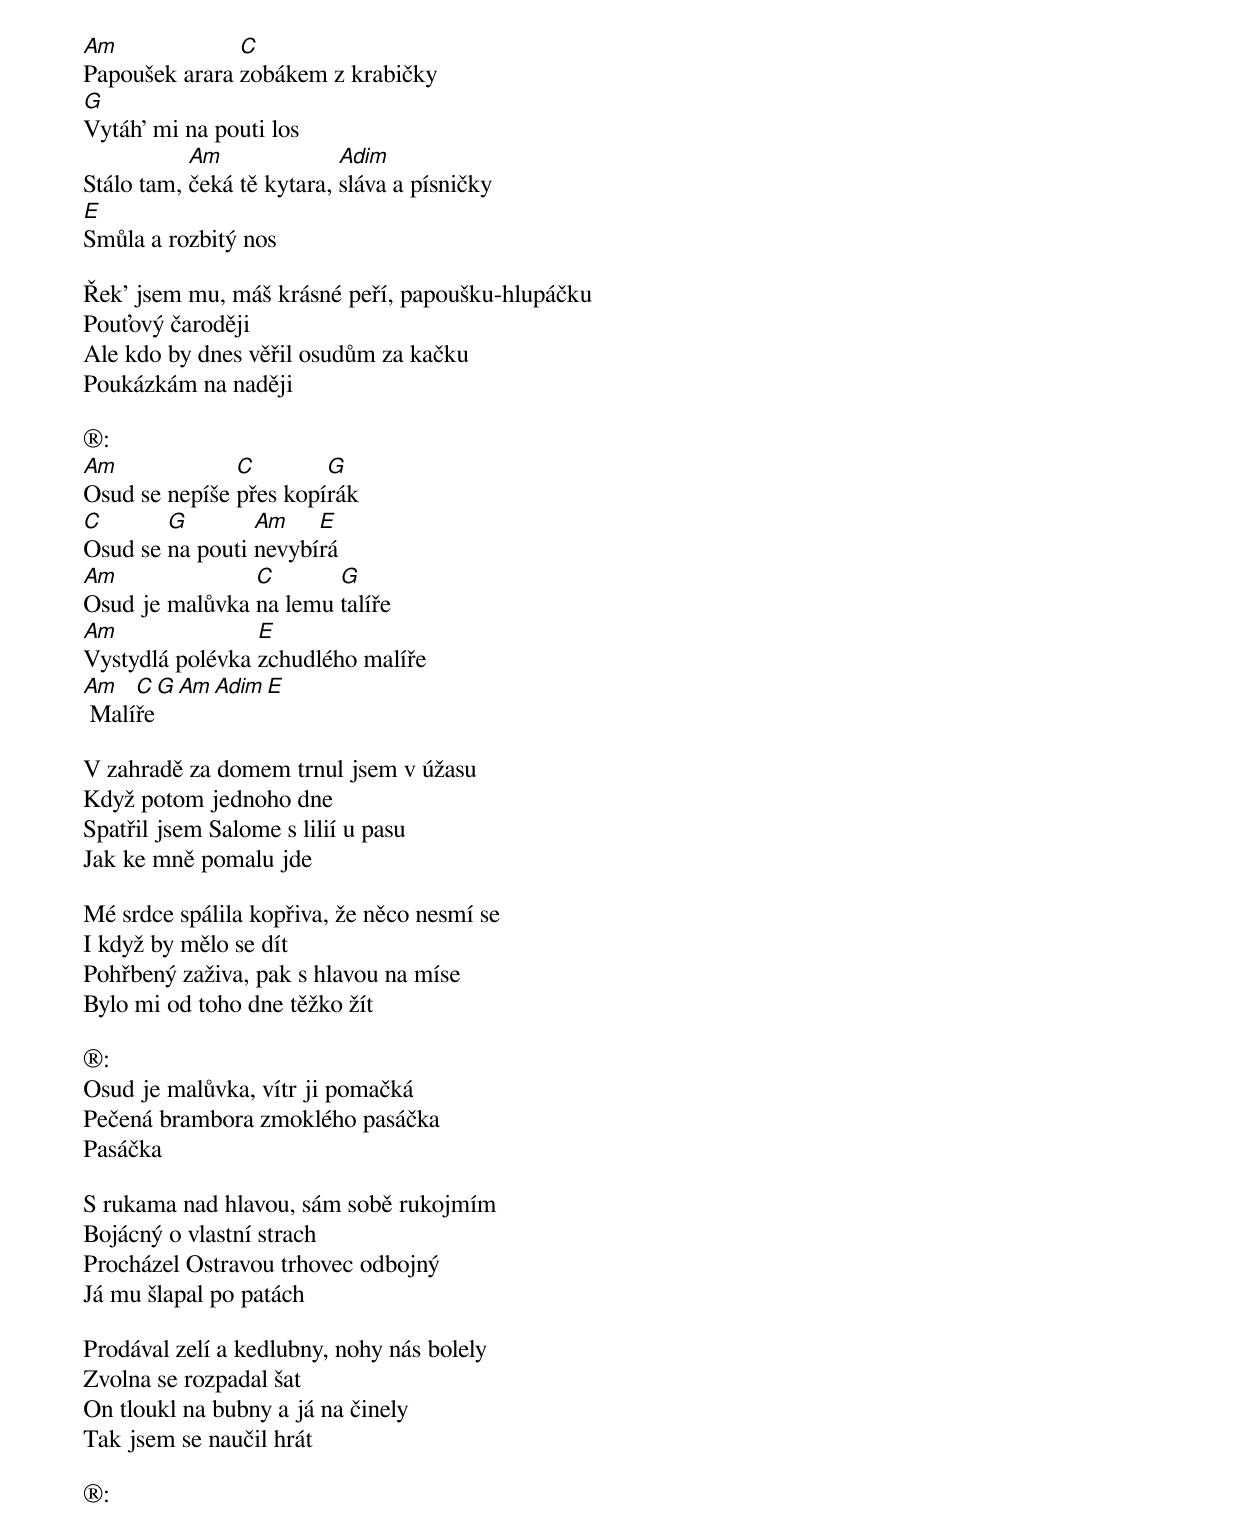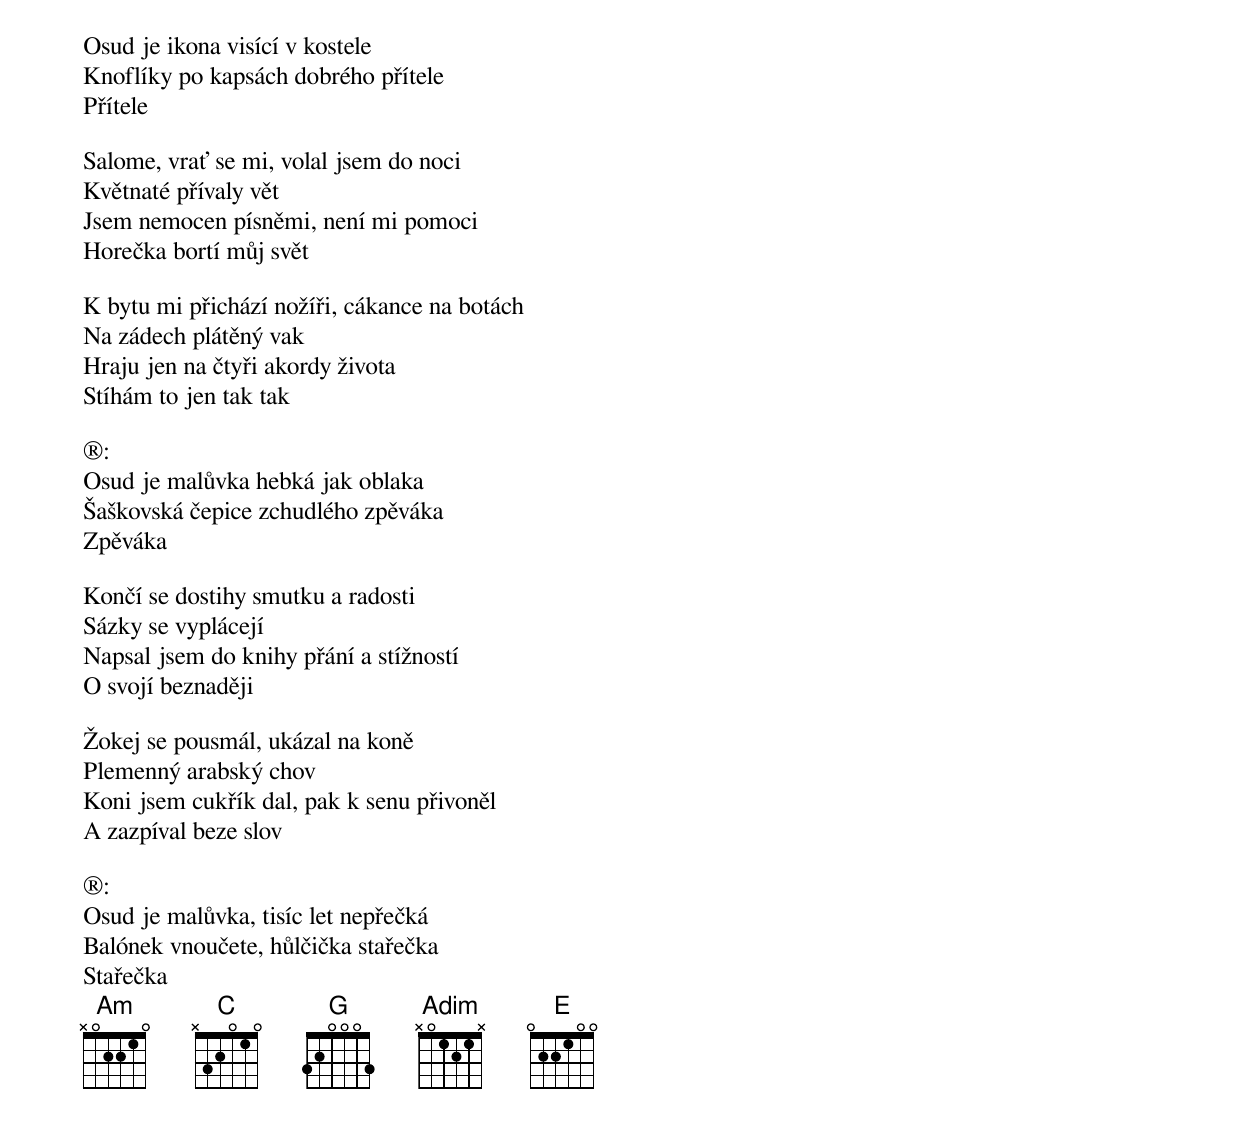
Am             C
Papoušek arara zobákem z krabičky
G
Vytáh' mi na pouti los
           Am              Adim
Stálo tam, čeká tě kytara, sláva a písničky
E
Smůla a rozbitý nos

Řek' jsem mu, máš krásné peří, papoušku-hlupáčku
Pouťový čaroději
Ale kdo by dnes věřil osudům za kačku
Poukázkám na naději

®:
Am             C        G
Osud se nepíše přes kopírák
C       G        Am    E
Osud se na pouti nevybírá
Am              C       G
Osud je malůvka na lemu talíře
Am               E
Vystydlá polévka zchudlého malíře
Am   C G Am Adim E
 Malíře

V zahradě za domem trnul jsem v úžasu
Když potom jednoho dne
Spatřil jsem Salome s lilií u pasu
Jak ke mně pomalu jde

Mé srdce spálila kopřiva, že něco nesmí se
I když by mělo se dít
Pohřbený zaživa, pak s hlavou na míse
Bylo mi od toho dne těžko žít

®:
Osud je malůvka, vítr ji pomačká
Pečená brambora zmoklého pasáčka
Pasáčka

S rukama nad hlavou, sám sobě rukojmím
Bojácný o vlastní strach
Procházel Ostravou trhovec odbojný
Já mu šlapal po patách

Prodával zelí a kedlubny, nohy nás bolely
Zvolna se rozpadal šat
On tloukl na bubny a já na činely
Tak jsem se naučil hrát

®:
Osud je ikona visící v kostele
Knoflíky po kapsách dobrého přítele
Přítele

Salome, vrať se mi, volal jsem do noci
Květnaté přívaly vět
Jsem nemocen písněmi, není mi pomoci
Horečka bortí můj svět

K bytu mi přichází nožíři, cákance na botách
Na zádech plátěný vak
Hraju jen na čtyři akordy života
Stíhám to jen tak tak

®:
Osud je malůvka hebká jak oblaka
Šaškovská čepice zchudlého zpěváka
Zpěváka

Končí se dostihy smutku a radosti
Sázky se vyplácejí
Napsal jsem do knihy přání a stížností
O svojí beznaději

Žokej se pousmál, ukázal na koně
Plemenný arabský chov
Koni jsem cukřík dal, pak k senu přivoněl
A zazpíval beze slov

®:
Osud je malůvka, tisíc let nepřečká
Balónek vnoučete, hůlčička stařečka
Stařečka
